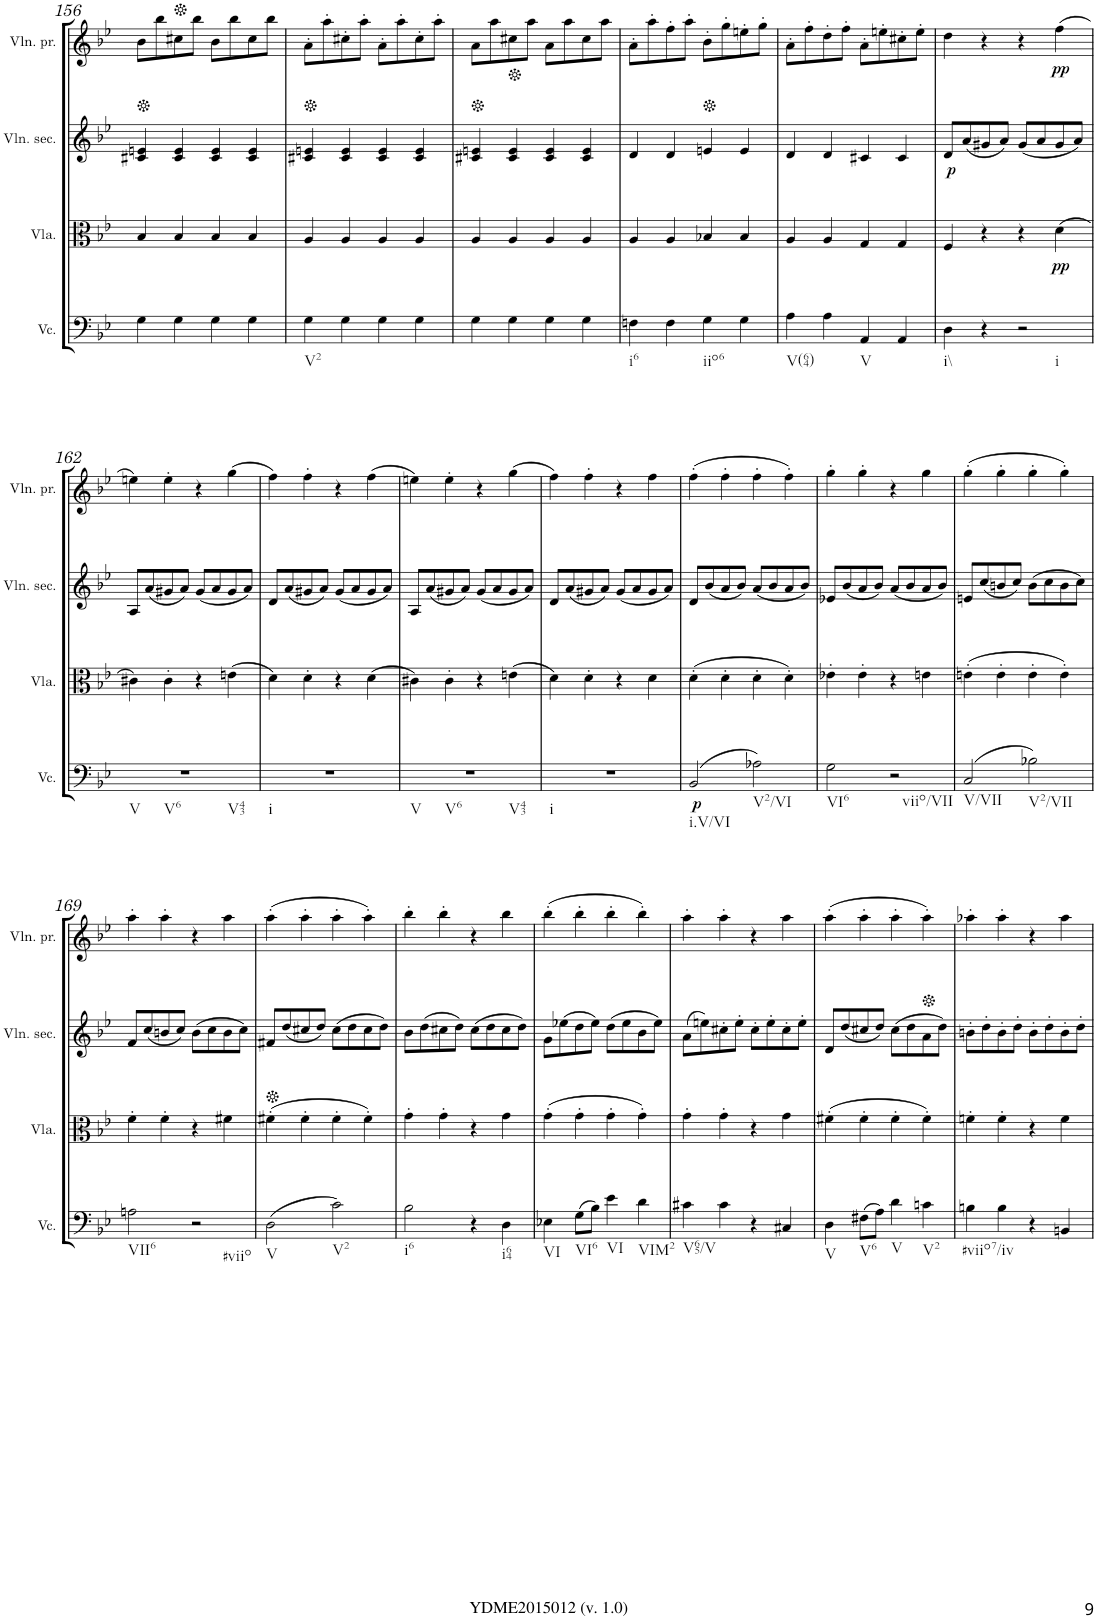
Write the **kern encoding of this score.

**kern	**dynam	**kern	**dynam	**kern	**dynam	**kern	**dynam
*part4	*part4	*part3	*part3	*part2	*part2	*part1	*part1
*staff4	*staff4	*staff3	*staff3	*staff2	*staff2	*staff1	*staff1
*I"Violoncelle	*	*I"Viola	*	*I"Violino secondo	*	*I"Violino primo	*
*I'Vc.	*	*I'Vla.	*	*I'Vln. sec.	*	*I'Vln. pr.	*
!!LO:PB:g=z
*clefF4	*	*clefC3	*	*clefG2	*	*clefG2	*
*k[b-e-]	*	*k[b-e-]	*	*k[b-e-]	*	*k[b-e-]	*
*M2/2	*	*M2/2	*	*M2/2	*	*M2/2	*
=156	=156	=156	=156	=156	=156	=156	=156
4G\	.	4B-/	.	4c#X/ 4en/	.	8b-\L	.
.	.	.	.	.	.	8bb-\	.
4G\	.	4B-/	.	4c#/ 4e/	.	8cc#X\	.
.	.	.	.	.	.	8bb-\J	.
4G\	.	4B-/	.	4c#/ 4e/	.	8b-\L	.
.	.	.	.	.	.	8bb-\	.
4G\	.	4B-/	.	4c#/ 4e/	.	8cc#\	.
.	.	.	.	.	.	8bb-\J	.
=157	=157	=157	=157	=157	=157	=157	=157
!LO:TX:b:t=V2	!	!	!	!	!	!	!
4G\	.	4A/	.	4c#X/ 4en/	.	8a'\L	.
.	.	.	.	.	.	8aa'\	.
4G\	.	4A/	.	4c#/ 4e/	.	8cc#X'\	.
.	.	.	.	.	.	8aa'\J	.
4G\	.	4A/	.	4c#/ 4e/	.	8a'\L	.
.	.	.	.	.	.	8aa'\	.
4G\	.	4A/	.	4c#/ 4e/	.	8cc#'\	.
.	.	.	.	.	.	8aa'\J	.
=158	=158	=158	=158	=158	=158	=158	=158
4G\	.	4A/	.	4c#X/ 4en/	.	8a\L	.
.	.	.	.	.	.	8aa\	.
4G\	.	4A/	.	4c#/ 4e/	.	8cc#X\	.
.	.	.	.	.	.	8aa\J	.
4G\	.	4A/	.	4c#/ 4e/	.	8a\L	.
.	.	.	.	.	.	8aa\	.
4G\	.	4A/	.	4c#/ 4e/	.	8cc#\	.
.	.	.	.	.	.	8aa\J	.
=159	=159	=159	=159	=159	=159	=159	=159
!LO:TX:b:t=i6	!	!	!	!	!	!	!
4Fn\	.	4A/	.	4d/	.	8a'\L	.
.	.	.	.	.	.	8aa'\	.
4F\	.	4A/	.	4d/	.	8ff'\	.
.	.	.	.	.	.	8aa'\J	.
!LO:TX:b:t=iio6	!	!	!	!	!	!	!
4G\	.	4B-X/	.	4en/	.	8b-'\L	.
.	.	.	.	.	.	8gg'\	.
4G\	.	4B-/	.	4e/	.	8een'\	.
.	.	.	.	.	.	8gg'\J	.
=160	=160	=160	=160	=160	=160	=160	=160
!LO:TX:b:t=V(64)	!	!	!	!	!	!	!
4A\	.	4A/	.	4d/	.	8a'\L	.
.	.	.	.	.	.	8ff'\	.
4A\	.	4A/	.	4d/	.	8dd'\	.
.	.	.	.	.	.	8ff'\J	.
!LO:TX:b:t=V	!	!	!	!	!	!	!
4AA/	.	4G/	.	4c#X/	.	8a'\L	.
.	.	.	.	.	.	8een'\	.
4AA/	.	4G/	.	4c#/	.	8cc#X'\	.
.	.	.	.	.	.	8ee'\J	.
=161	=161	=161	=161	=161	=161	=161	=161
!LO:TX:b:t=i\\	!	!	!	!	!	!	!
!	!	!	!	!	!LO:DY:b	!	!
4D\	.	4F/	.	8d/L	p	4dd\	.
.	.	.	.	(<8a/	.	.	.
4r	.	4r	.	8g#X/	.	4r	.
.	.	.	.	8a/J)	.	.	.
!LO:TX:b:t=i	!	!	!	!	!	!	!
2r	.	4r	.	(<8g#/L	.	4r	.
.	.	.	.	8a/	.	.	.
!	!	!	!LO:DY:b	!	!	!	!LO:DY:b
.	.	(>4d\	pp	8g#/	.	(>4ff\	pp
.	.	.	.	8a/J)	.	.	.
!!LO:LB:g=z
=162	=162	=162	=162	=162	=162	=162	=162
!LO:TX:b:t=V	!	!	!	!	!	!	!
!LO:TX:b:t=V6	!	!	!	!	!	!	!
!LO:TX:b:t=V43	!	!	!	!	!	!	!
1r	.	4c#X\)	.	8A/L	.	4een\)	.
.	.	.	.	(<8a/	.	.	.
.	.	4c#'\	.	8g#X/	.	4ee'\	.
.	.	.	.	8a/J)	.	.	.
.	.	4r	.	(<8g#/L	.	4r	.
.	.	.	.	8a/	.	.	.
.	.	(>4en\	.	8g#/	.	(>4gg\	.
.	.	.	.	8a/J)	.	.	.
=163	=163	=163	=163	=163	=163	=163	=163
!LO:TX:b:t=i	!	!	!	!	!	!	!
1r	.	4d\)	.	8d/L	.	4ff\)	.
.	.	.	.	(<8a/	.	.	.
.	.	4d'\	.	8g#X/	.	4ff'\	.
.	.	.	.	8a/J)	.	.	.
.	.	4r	.	(<8g#/L	.	4r	.
.	.	.	.	8a/	.	.	.
.	.	(>4d\	.	8g#/	.	(>4ff\	.
.	.	.	.	8a/J)	.	.	.
=164	=164	=164	=164	=164	=164	=164	=164
!LO:TX:b:t=V	!	!	!	!	!	!	!
!LO:TX:b:t=V6	!	!	!	!	!	!	!
!LO:TX:b:t=V43	!	!	!	!	!	!	!
1r	.	4c#X\)	.	8A/L	.	4een\)	.
.	.	.	.	(<8a/	.	.	.
.	.	4c#'\	.	8g#X/	.	4ee'\	.
.	.	.	.	8a/J)	.	.	.
.	.	4r	.	(<8g#/L	.	4r	.
.	.	.	.	8a/	.	.	.
.	.	(>4en\	.	8g#/	.	(>4gg\	.
.	.	.	.	8a/J)	.	.	.
=165	=165	=165	=165	=165	=165	=165	=165
!LO:TX:b:t=i	!	!	!	!	!	!	!
1r	.	4d\)	.	8d/L	.	4ff\)	.
.	.	.	.	(<8a/	.	.	.
.	.	4d'\	.	8g#X/	.	4ff'\	.
.	.	.	.	8a/J)	.	.	.
.	.	4r	.	(<8g#/L	.	4r	.
.	.	.	.	8a/	.	.	.
.	.	4d\	.	8g#/	.	4ff\	.
.	.	.	.	8a/J)	.	.	.
=166	=166	=166	=166	=166	=166	=166	=166
!LO:TX:b:t=i.V/VI	!	!	!	!	!	!	!
!	!LO:DY:b	!	!	!	!	!	!
(>2BB-/	p	(>4d'\	.	8d/L	.	(>4ff'\	.
.	.	.	.	(<8b-/	.	.	.
.	.	4d'\	.	8a/	.	4ff'\	.
.	.	.	.	8b-/J)	.	.	.
!LO:TX:b:t=V2/VI	!	!	!	!	!	!	!
2A-X\)	.	4d'\	.	(<8a/L	.	4ff'\	.
.	.	.	.	8b-/	.	.	.
.	.	4d'\)	.	8a/	.	4ff'\)	.
.	.	.	.	8b-/J)	.	.	.
=167	=167	=167	=167	=167	=167	=167	=167
!LO:TX:b:t=VI6	!	!	!	!	!	!	!
2G\	.	4e-X'\	.	8e-X/L	.	4gg'\	.
.	.	.	.	(<8b-/	.	.	.
.	.	4e-'\	.	8a/	.	4gg'\	.
.	.	.	.	8b-/J)	.	.	.
!LO:TX:b:t=viio/VII	!	!	!	!	!	!	!
2r	.	4r	.	(<8a/L	.	4r	.
.	.	.	.	8b-/	.	.	.
.	.	4en\	.	8a/	.	4gg\	.
.	.	.	.	8b-/J)	.	.	.
=168	=168	=168	=168	=168	=168	=168	=168
!LO:TX:b:t=V/VII	!	!	!	!	!	!	!
(>2C/	.	(>4en'\	.	8en/L	.	(>4gg'\	.
.	.	.	.	(<8cc/	.	.	.
.	.	4e'\	.	8bn/	.	4gg'\	.
.	.	.	.	8cc/J)	.	.	.
!LO:TX:b:t=V2/VII	!	!	!	!	!	!	!
2B-X\)	.	4e'\	.	(>8b\L	.	4gg'\	.
.	.	.	.	8cc\	.	.	.
.	.	4e'\)	.	8b\	.	4gg'\)	.
.	.	.	.	8cc\J)	.	.	.
!!LO:LB:g=z
=169	=169	=169	=169	=169	=169	=169	=169
!LO:TX:b:t=VII6	!	!	!	!	!	!	!
2An\	.	4f'\	.	8f/L	.	4aa'\	.
.	.	.	.	(<8cc/	.	.	.
.	.	4f'\	.	8bn/	.	4aa'\	.
.	.	.	.	8cc/J)	.	.	.
!LO:TX:b:t=#viio	!	!	!	!	!	!	!
2r	.	4r	.	(>8b\L	.	4r	.
.	.	.	.	8cc\	.	.	.
.	.	4f#X\	.	8b\	.	4aa\	.
.	.	.	.	8cc\J)	.	.	.
=170	=170	=170	=170	=170	=170	=170	=170
!LO:TX:b:t=V	!	!	!	!	!	!	!
(>2D\	.	(>4f#X'\	.	8f#X/L	.	(>4aa'\	.
.	.	.	.	(<8dd/	.	.	.
.	.	4f#'\	.	8cc#X/	.	4aa'\	.
.	.	.	.	8dd/J)	.	.	.
!LO:TX:b:t=V2	!	!	!	!	!	!	!
2c\)	.	4f#'\	.	(>8cc#\L	.	4aa'\	.
.	.	.	.	8dd\	.	.	.
.	.	4f#'\)	.	8cc#\	.	4aa'\)	.
.	.	.	.	8dd\J)	.	.	.
=171	=171	=171	=171	=171	=171	=171	=171
!LO:TX:b:t=i6	!	!	!	!	!	!	!
2B-\	.	4g'\	.	8b-\L	.	4bb-'\	.
.	.	.	.	(>8dd\	.	.	.
.	.	4g'\	.	8cc#X\	.	4bb-'\	.
.	.	.	.	8dd\J)	.	.	.
4r	.	4r	.	(>8cc#\L	.	4r	.
.	.	.	.	8dd\	.	.	.
!LO:TX:b:t=i64	!	!	!	!	!	!	!
4D\	.	4g\	.	8cc#\	.	4bb-\	.
.	.	.	.	8dd\J)	.	.	.
=172	=172	=172	=172	=172	=172	=172	=172
!LO:TX:b:t=VI	!	!	!	!	!	!	!
4E-X\	.	(>4g'\	.	8g\L	.	(>4bb-'\	.
.	.	.	.	(>8ee-X\	.	.	.
!LO:TX:b:t=VI6	!	!	!	!	!	!	!
(>8G\L	.	4g'\	.	8dd\	.	4bb-'\	.
8B-\J)	.	.	.	8ee-\J)	.	.	.
!LO:TX:b:t=VI	!	!	!	!	!	!	!
4e-\	.	4g'\	.	(>8dd\L	.	4bb-'\	.
.	.	.	.	8ee-\	.	.	.
!LO:TX:b:t=VIM2	!	!	!	!	!	!	!
4d\	.	4g'\)	.	8b-\	.	4bb-'\)	.
.	.	.	.	8ee-\J)	.	.	.
=173	=173	=173	=173	=173	=173	=173	=173
!LO:TX:b:t=V65/V	!	!	!	!	!	!	!
4c#X\	.	4g'\	.	(>8a\L	.	4aa'\	.
.	.	.	.	8een\)	.	.	.
4c#\	.	4g'\	.	8cc#X'\	.	4aa'\	.
.	.	.	.	8ee'\J	.	.	.
4r	.	4r	.	8cc#'\L	.	4r	.
.	.	.	.	8ee'\	.	.	.
4C#X/	.	4g\	.	8cc#'\	.	4aa\	.
.	.	.	.	8ee'\J	.	.	.
=174	=174	=174	=174	=174	=174	=174	=174
!LO:TX:b:t=V	!	!	!	!	!	!	!
4D\	.	(>4f#X'\	.	8d/L	.	(>4aa'\	.
.	.	.	.	(<8dd/	.	.	.
!LO:TX:b:t=V6	!	!	!	!	!	!	!
(>8F#X\L	.	4f#'\	.	8cc#X/	.	4aa'\	.
8A\J)	.	.	.	8dd/J)	.	.	.
!LO:TX:b:t=V	!	!	!	!	!	!	!
4d\	.	4f#'\	.	(>8cc#\L	.	4aa'\	.
.	.	.	.	8dd\	.	.	.
!LO:TX:b:t=V2	!	!	!	!	!	!	!
4cn\	.	4f#'\)	.	8a\	.	4aa'\)	.
.	.	.	.	8dd\J)	.	.	.
=175	=175	=175	=175	=175	=175	=175	=175
!LO:TX:b:t=#viio7/iv	!	!	!	!	!	!	!
4Bn\	.	4fn'\	.	8bn'\L	.	4aa-X'\	.
.	.	.	.	8dd'\	.	.	.
4B\	.	4f'\	.	8b'\	.	4aa-'\	.
.	.	.	.	8dd'\J	.	.	.
4r	.	4r	.	8b'\L	.	4r	.
.	.	.	.	8dd'\	.	.	.
4BBn/	.	4f\	.	8b'\	.	4aa-\	.
.	.	.	.	8dd'\J	.	.	.
=	=	=	=	=	=	=	=
*-	*-	*-	*-	*-	*-	*-	*-
